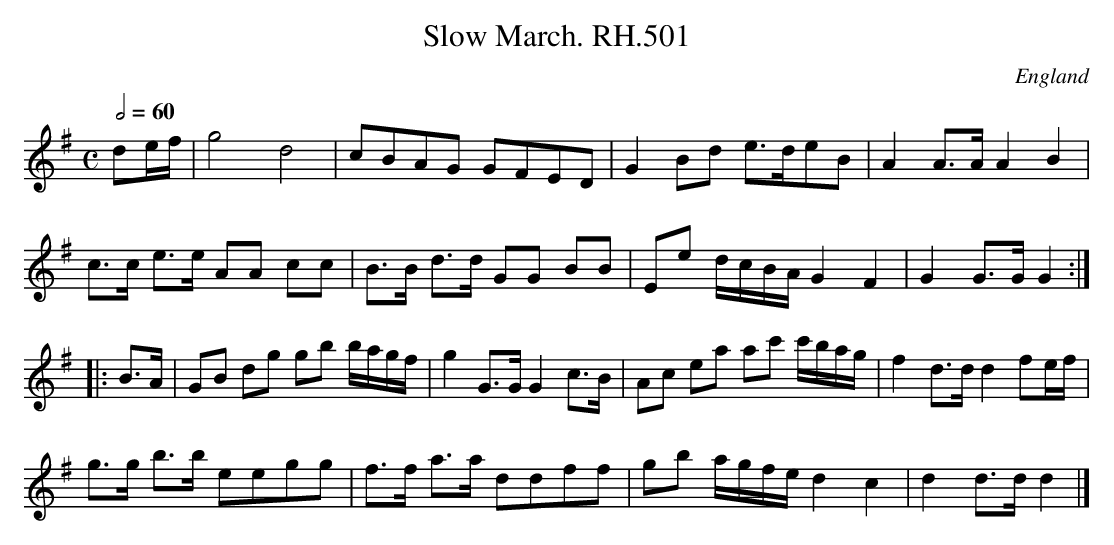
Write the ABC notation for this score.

X:1
T:Slow March. RH.501
O:England
M:C
L:1/8
Q:1/2=60
K:G
de/f/|g4 d4|cBAG GFED|G2Bd e>deB|A2A>A A2B2|
c>c e>e AA cc|B>B d>d GG BB|Ee d/c/B/A/G2F2|G2G>G G2:|
|:B>A|GB dg gb b/a/g/f/|g2G>G G2c>B|\
Ac ea ac' c'/b/a/g/|f2d>d d2fe/f/|
g>g b>b eegg|f>f a>a ddff|gb a/g/f/e/d2c2|d2d>d d2|]
